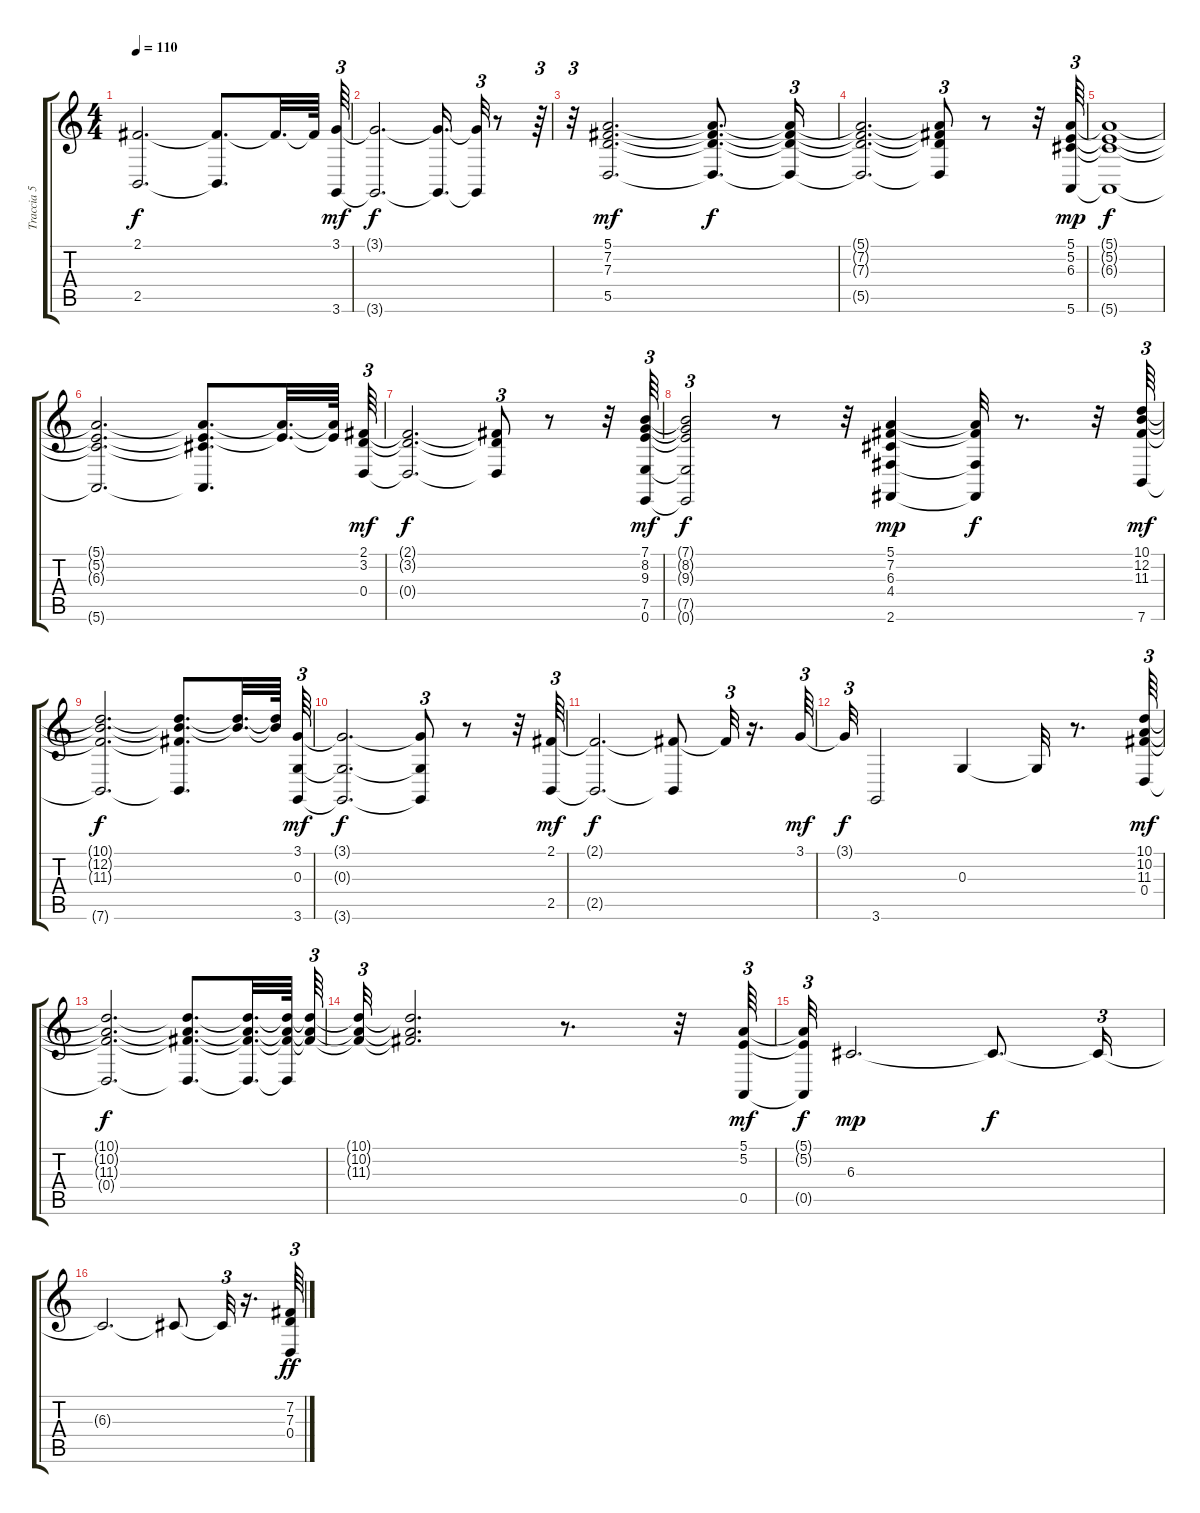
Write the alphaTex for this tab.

\track ("Traccia 5" "Traccia 5") {instrument pad2warm}
\staff {score tabs}
\tuning (E4 B3 G3 D3 A2 E2) {hide}
\ts (4 4)
\tempo 110
\clef g2
\ks c
(2.1{t} 2.5{t}).2{d dy f} (2.1{t} 2.5{t}).8{d} 2.1{t}.32{d} 2.1{t}.64 (3.1 3.6).64{tu (3 2) dy mf} |
(3.1{t} 3.6{t}).2{d dy f} (3.1{t} 3.6{t}).16{d} (3.1{t} 3.6{t}).32{tu (3 2)} r.8 r.64{tu (3 2)} |
r.32{tu (3 2)} (5.1 7.2 7.3 5.5).2{d dy mf} (5.1{t} 7.2{t} 7.3{t} 5.5{t}).8{d dy f} (5.1{t} 7.2{t} 7.3{t} 5.5{t}).16{tu (3 2)} |
(5.1{t} 7.2{t} 7.3{t} 5.5{t}).2{d} (5.1{t} 7.2{t} 7.3{t} 5.5{t}).8{tu (3 2)} r.8 r.32 (5.1 5.2 6.3 5.6).64{tu (3 2) dy mp} |
(5.1{t} 5.2{t} 6.3{t} 5.6{t}).1{dy f} |
(5.1{t} 5.2{t} 6.3{t} 5.6{t}).2{d} (5.1{t} 5.2{t} 6.3{t} 5.6{t}).8{d} (5.1{t} 5.2{t}).32{d} (5.1{t} 5.2{t}).64 (2.1 3.2 0.4).64{tu (3 2) dy mf} |
(2.1{t} 3.2{t} 0.4{t}).2{d dy f} (2.1{t} 3.2{t} 0.4{t}).8{tu (3 2)} r.8 r.32 (7.1 8.2 9.3 7.5 0.6).64{tu (3 2) dy mf} |
(7.1{t} 8.2{t} 9.3{t} 7.5{t} 0.6{t}).2{tu (3 2) dy f} r.8 r.32 (5.1 7.2 6.3 4.4 2.6).4{dy mp} (5.1{t} 7.2{t} 4.4{t} 2.6{t}).32{dy f} r.8{d} r.32 (10.1 12.2 11.3 7.6).64{tu (3 2) dy mf} |
(10.1{t} 12.2{t} 11.3{t} 7.6{t}).2{d dy f} (10.1{t} 12.2{t} 11.3{t} 7.6{t}).8{d} (10.1{t} 12.2{t}).32{d} (10.1{t} 12.2{t}).64 (3.1 0.3 3.6).64{tu (3 2) dy mf} |
(3.1{t} 0.3{t} 3.6{t}).2{d dy f} (3.1{t} 0.3{t} 3.6{t}).8{tu (3 2)} r.8 r.32 (2.1 2.5).64{tu (3 2) dy mf} |
(2.1{t} 2.5{t}).2{d dy f} (2.1{t} 2.5{t}).8 2.1{t}.32{tu (3 2)} r.16{d} 3.1.64{tu (3 2) dy mf} |
3.1{t}.32{tu (3 2) dy f} 3.6.2 0.3.4 0.3{t}.32 r.8{d} (10.1 10.2 11.3 0.4).64{tu (3 2) dy mf} |
(10.1{t} 10.2{t} 11.3{t} 0.4{t}).2{d dy f} (10.1{t} 10.2{t} 11.3{t} 0.4{t}).8{d} (10.1{t} 10.2{t} 11.3{t} 0.4{t}).32{d} (10.1{t} 10.2{t} 11.3{t} 0.4{t}).64 (10.1{t} 10.2{t} 11.3{t}).64{tu (3 2)} |
(10.1{t} 10.2{t} 11.3{t}).32{tu (3 2)} (10.1{t} 10.2{t} 11.3{t}).2{d} r.8{d} r.32 (5.1 5.2 0.5).64{tu (3 2) dy mf} |
(5.1{t} 5.2{t} 0.5{t}).32{tu (3 2) dy f} 6.3.2{d dy mp} 6.3{t}.8{d dy f} 6.3{t}.16{tu (3 2)} |
6.3{t}.2{d} 6.3{t}.8 6.3{t}.32{tu (3 2)} r.16{d} (7.2 7.3 0.4).64{tu (3 2) dy ff}
